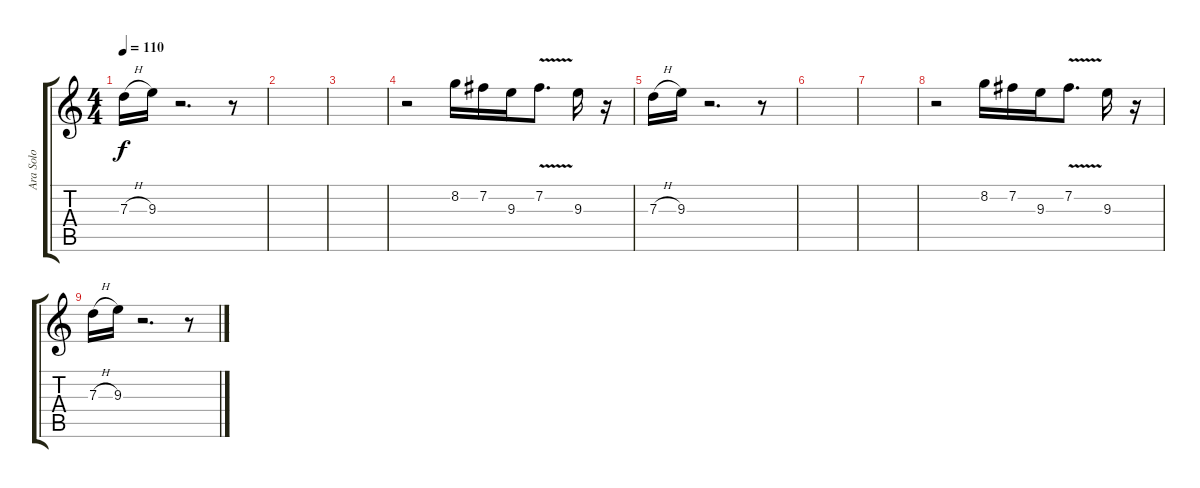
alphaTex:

\track ("Ara Solo" "Ara Solo") {instrument overdrivenguitar}
\staff {score tabs}
\tuning (E4 B3 G3 D3 A2 E2) {hide}
\ts (4 4)
\tempo 110
\clef g2
\ks c
7.3{h}.16{dy f} 9.3.16 r.2{d} r.8 |
|
|
r.2 8.2.16 7.2.16 9.3.16 7.2{v}.8{d} 9.3.16 r.16 |
7.3{h}.16 9.3.16 r.2{d} r.8 |
|
|
r.2 8.2.16 7.2.16 9.3.16 7.2{v}.8{d} 9.3.16 r.16 |
7.3{h}.16 9.3.16 r.2{d} r.8
